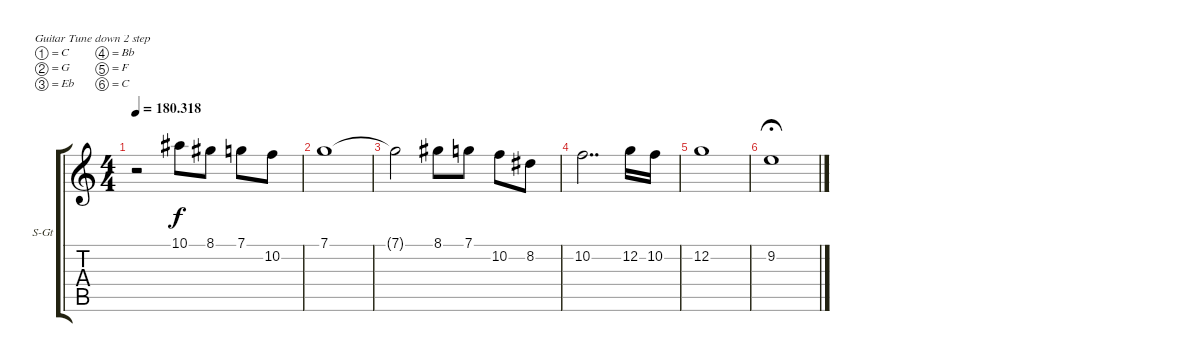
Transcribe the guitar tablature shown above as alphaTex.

\bracketExtendMode groupsimilarinstruments
\firstSystemTrackNameOrientation horizontal
\otherSystemsTrackNameOrientation horizontal
\track ("Guitar 3" "S-Gt") {instrument acousticguitarsteel}
\staff {score tabs}
\tuning (C4 G3 Eb3 Bb2 F2 C2)
\ts (4 4)
\tempo
180.318
\accidentals auto
\clef g2
\ottava regular
\simile none
\ks c
r.2{dy f} 10.1.8 8.1.8 7.1.8 10.2.8 |
7.1.1 |
7.1{t}.2 8.1.8 7.1.8 10.2.8 8.2.8 |
10.2.2{dd} 12.2.16 10.2.16 |
12.2.1 |
9.2.1{fermata (medium 0.5)}
